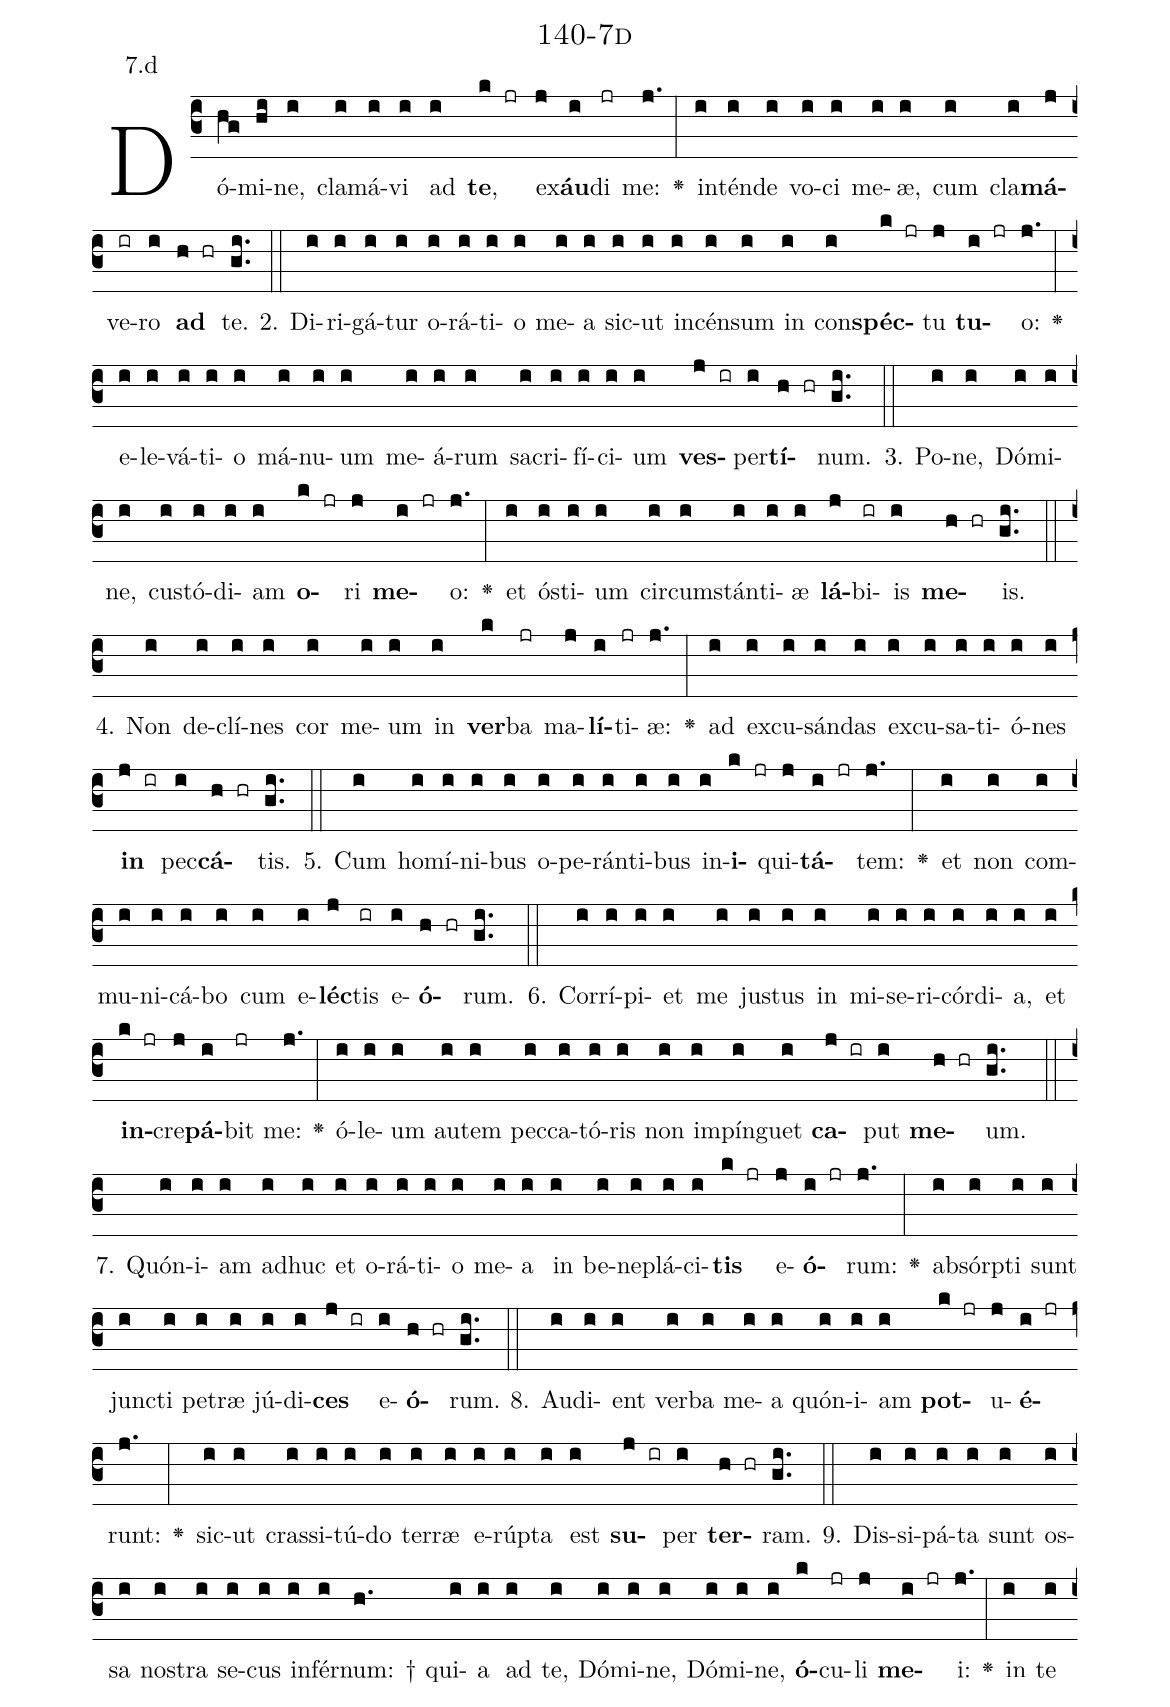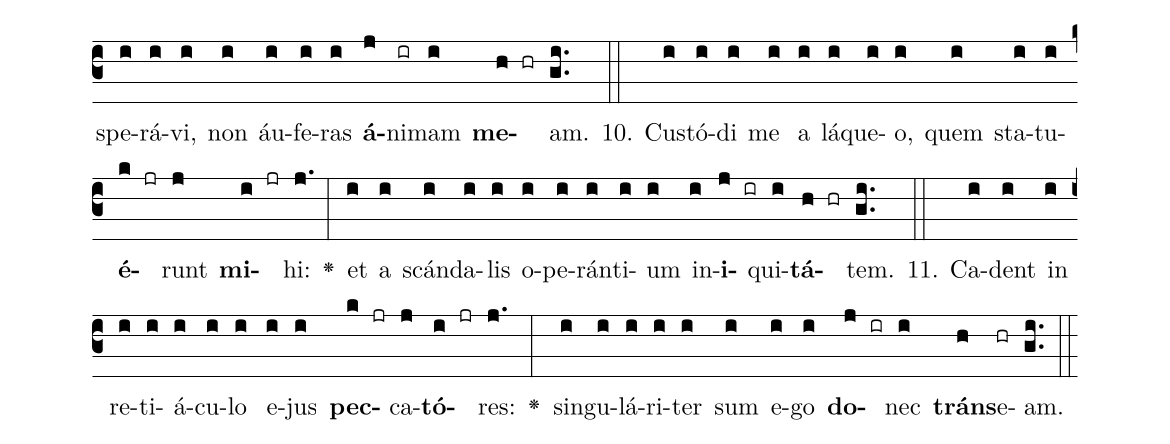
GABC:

name: 140-7d;
annotation: 7.d;
%%
(c3)Dó(hg)mi(hi)ne,(i) cla(i)má(i)vi(i) ad(i) <b>te</b>,(k jr) ex(j)<b>áu</b>(i)di(jr) me:(j.) <v>\greheightstar</v>(:) in(i)tén(i)de(i) vo(i)ci(i) me(i)æ,(i) cum(i) cla(i)<b>má</b>(j)ve(ir)ro(i) <b>ad</b>(h hr) te.(gi..) (::)
2. Di(i)ri(i)gá(i)tur(i) o(i)rá(i)ti(i)o(i) me(i)a(i) sic(i)ut(i) in(i)cén(i)sum(i) in(i) con(i)<b>spéc</b>(k jr)tu(j) <b>tu</b>(i jr)o:(j.) <v>\greheightstar</v>(:) e(i)le(i)vá(i)ti(i)o(i) má(i)nu(i)um(i) me(i)á(i)rum(i) sa(i)cri(i)fí(i)ci(i)um(i) <b>ves</b>(j ir)per(i)<b>tí</b>(h hr)num.(gi..) (::)
3. Po(i)ne,(i) Dó(i)mi(i)ne,(i) cus(i)tó(i)di(i)am(i) <b>o</b>(k jr)ri(j) <b>me</b>(i jr)o:(j.) <v>\greheightstar</v>(:) et(i) ós(i)ti(i)um(i) cir(i)cum(i)stán(i)ti(i)æ(i) <b>lá</b>(j)bi(ir)is(i) <b>me</b>(h hr)is.(gi..) (::)
4. Non(i) de(i)clí(i)nes(i) cor(i) me(i)um(i) in(i) <b>ver</b>(k)ba(jr) ma(j)<b>lí</b>(i)ti(jr)æ:(j.) <v>\greheightstar</v>(:) ad(i) ex(i)cu(i)sán(i)das(i) ex(i)cu(i)sa(i)ti(i)ó(i)nes(i) <b>in</b>(j ir) pec(i)<b>cá</b>(h hr)tis.(gi..) (::)
5. Cum(i) ho(i)mí(i)ni(i)bus(i) o(i)pe(i)rán(i)ti(i)bus(i) in(i)<b>i</b>(k jr)qui(j)<b>tá</b>(i jr)tem:(j.) <v>\greheightstar</v>(:) et(i) non(i) com(i)mu(i)ni(i)cá(i)bo(i) cum(i) e(i)<b>léc</b>(j)tis(ir) e(i)<b>ó</b>(h hr)rum.(gi..) (::)
6. Cor(i)rí(i)pi(i)et(i) me(i) jus(i)tus(i) in(i) mi(i)se(i)ri(i)cór(i)di(i)a,(i) et(i) <b>in</b>(k jr)cre(j)<b>pá</b>(i)bit(jr) me:(j.) <v>\greheightstar</v>(:) ó(i)le(i)um(i) au(i)tem(i) pec(i)ca(i)tó(i)ris(i) non(i) im(i)pín(i)guet(i) <b>ca</b>(j ir)put(i) <b>me</b>(h hr)um.(gi..) (::)
7. Quón(i)i(i)am(i) ad(i)huc(i) et(i) o(i)rá(i)ti(i)o(i) me(i)a(i) in(i) be(i)ne(i)plá(i)ci(i)<b>tis</b>(k jr) e(j)<b>ó</b>(i jr)rum:(j.) <v>\greheightstar</v>(:) ab(i)sórp(i)ti(i) sunt(i) junc(i)ti(i) pe(i)træ(i) jú(i)di(i)<b>ces</b>(j ir) e(i)<b>ó</b>(h hr)rum.(gi..) (::)
8. Au(i)di(i)ent(i) ver(i)ba(i) me(i)a(i) quón(i)i(i)am(i) <b>pot</b>(k jr)u(j)<b>é</b>(i jr)runt:(j.) <v>\greheightstar</v>(:) sic(i)ut(i) cras(i)si(i)tú(i)do(i) ter(i)ræ(i) e(i)rúp(i)ta(i) est(i) <b>su</b>(j ir)per(i) <b>ter</b>(h hr)ram.(gi..) (::)
9. Dis(i)si(i)pá(i)ta(i) sunt(i) os(i)sa(i) nos(i)tra(i) se(i)cus(i) in(i)fér(i)num: †(h.) qui(i)a(i) ad(i) te,(i) Dó(i)mi(i)ne,(i) Dó(i)mi(i)ne,(i) <b>ó</b>(k)cu(jr)li(j) <b>me</b>(i jr)i:(j.) <v>\greheightstar</v>(:) in(i) te(i) spe(i)rá(i)vi,(i) non(i) áu(i)fe(i)ras(i) <b>á</b>(j)ni(ir)mam(i) <b>me</b>(h hr)am.(gi..) (::)
10. Cus(i)tó(i)di(i) me(i) a(i) lá(i)que(i)o,(i) quem(i) sta(i)tu(i)<b>é</b>(k jr)runt(j) <b>mi</b>(i jr)hi:(j.) <v>\greheightstar</v>(:) et(i) a(i) scán(i)da(i)lis(i) o(i)pe(i)rán(i)ti(i)um(i) in(i)<b>i</b>(j ir)qui(i)<b>tá</b>(h hr)tem.(gi..) (::)
11. Ca(i)dent(i) in(i) re(i)ti(i)á(i)cu(i)lo(i) e(i)jus(i) <b>pec</b>(k jr)ca(j)<b>tó</b>(i jr)res:(j.) <v>\greheightstar</v>(:) sin(i)gu(i)lá(i)ri(i)ter(i) sum(i) e(i)go(i) <b>do</b>(j ir)nec(i) <b>tráns</b>(h)e(hr)am.(gi..) (::)
